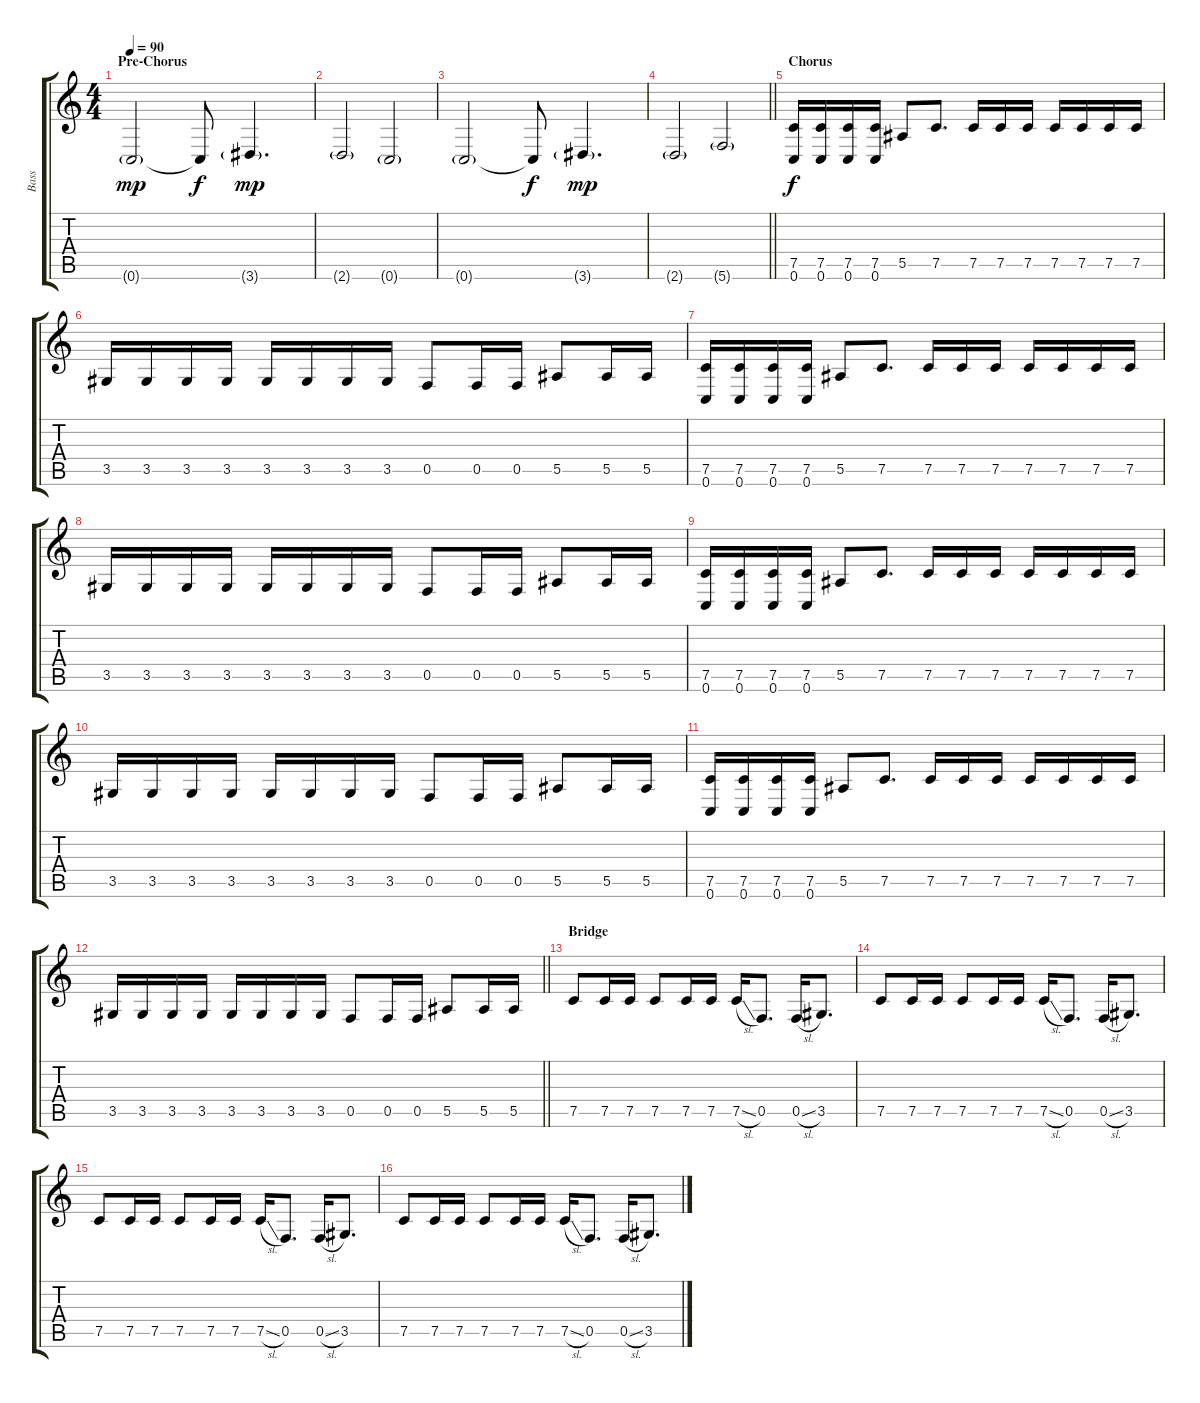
\track ("Bass" "Bass") {instrument electricbassfinger}
\staff {score tabs}
\tuning (C4 G3 Eb3 Bb2 F2 C2) {hide}
\ts (4 4)
\section ("" "Pre-Chorus")
\tempo 90
\clef g2
\ks c
0.6{g}.2{dy mp} 0.6{t}.8{dy f} 3.6{g}.4{d dy mp} |
2.6{g}.2 0.6{g}.2 |
0.6{g}.2 0.6{t}.8{dy f} 3.6{g}.4{d dy mp} |
\barLineRight lightlight
2.6{g}.2 5.6{g}.2 |
\section ("" "Chorus")
(7.5 0.6).16{dy f} (7.5 0.6).16 (7.5 0.6).16 (7.5 0.6).16 5.5.8 7.5.8{d} 7.5.16 7.5.16 7.5.16 7.5.16 7.5.16 7.5.16 7.5.16 |
3.5.16 3.5.16 3.5.16 3.5.16 3.5.16 3.5.16 3.5.16 3.5.16 0.5.8 0.5.16 0.5.16 5.5.8 5.5.16 5.5.16 |
(7.5 0.6).16 (7.5 0.6).16 (7.5 0.6).16 (7.5 0.6).16 5.5.8 7.5.8{d} 7.5.16 7.5.16 7.5.16 7.5.16 7.5.16 7.5.16 7.5.16 |
3.5.16 3.5.16 3.5.16 3.5.16 3.5.16 3.5.16 3.5.16 3.5.16 0.5.8 0.5.16 0.5.16 5.5.8 5.5.16 5.5.16 |
(7.5 0.6).16 (7.5 0.6).16 (7.5 0.6).16 (7.5 0.6).16 5.5.8 7.5.8{d} 7.5.16 7.5.16 7.5.16 7.5.16 7.5.16 7.5.16 7.5.16 |
3.5.16 3.5.16 3.5.16 3.5.16 3.5.16 3.5.16 3.5.16 3.5.16 0.5.8 0.5.16 0.5.16 5.5.8 5.5.16 5.5.16 |
(7.5 0.6).16 (7.5 0.6).16 (7.5 0.6).16 (7.5 0.6).16 5.5.8 7.5.8{d} 7.5.16 7.5.16 7.5.16 7.5.16 7.5.16 7.5.16 7.5.16 |
\barLineRight lightlight
3.5.16 3.5.16 3.5.16 3.5.16 3.5.16 3.5.16 3.5.16 3.5.16 0.5.8 0.5.16 0.5.16 5.5.8 5.5.16 5.5.16 |
\section ("" "Bridge")
7.5.8 7.5.16 7.5.16 7.5.8 7.5.16 7.5.16 7.5{sl}.16 0.5.8{d} 0.5{sl}.16 3.5.8{d} |
7.5.8 7.5.16 7.5.16 7.5.8 7.5.16 7.5.16 7.5{sl}.16 0.5.8{d} 0.5{sl}.16 3.5.8{d} |
7.5.8 7.5.16 7.5.16 7.5.8 7.5.16 7.5.16 7.5{sl}.16 0.5.8{d} 0.5{sl}.16 3.5.8{d} |
7.5.8 7.5.16 7.5.16 7.5.8 7.5.16 7.5.16 7.5{sl}.16 0.5.8{d} 0.5{sl}.16 3.5.8{d}
